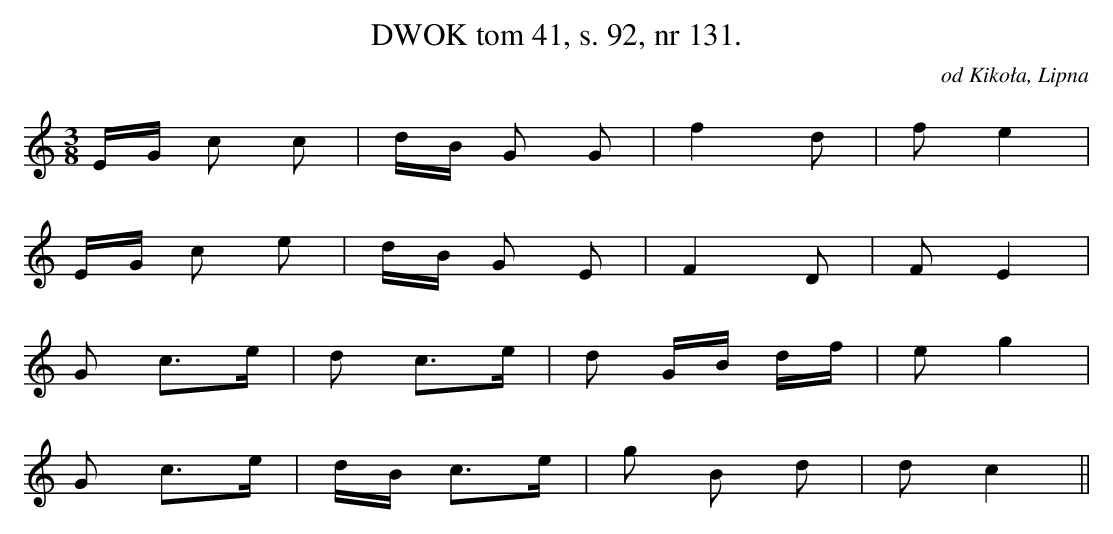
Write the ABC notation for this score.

X:1
T:DWOK tom 41, s. 92, nr 131.
O:od Kikoła, Lipna
L:1/16
M:3/8
K:C
EG c2 c2|dB G2 G2|f4 d2|f2 e4|
EG c2 e2|dB G2 E2|F4 D2|F2 E4|
G2 c3e|d2 c3e|d2 GB df|e2 g4|
G2 c3e|dB c3e|g2 B2 d2|d2 c4||
